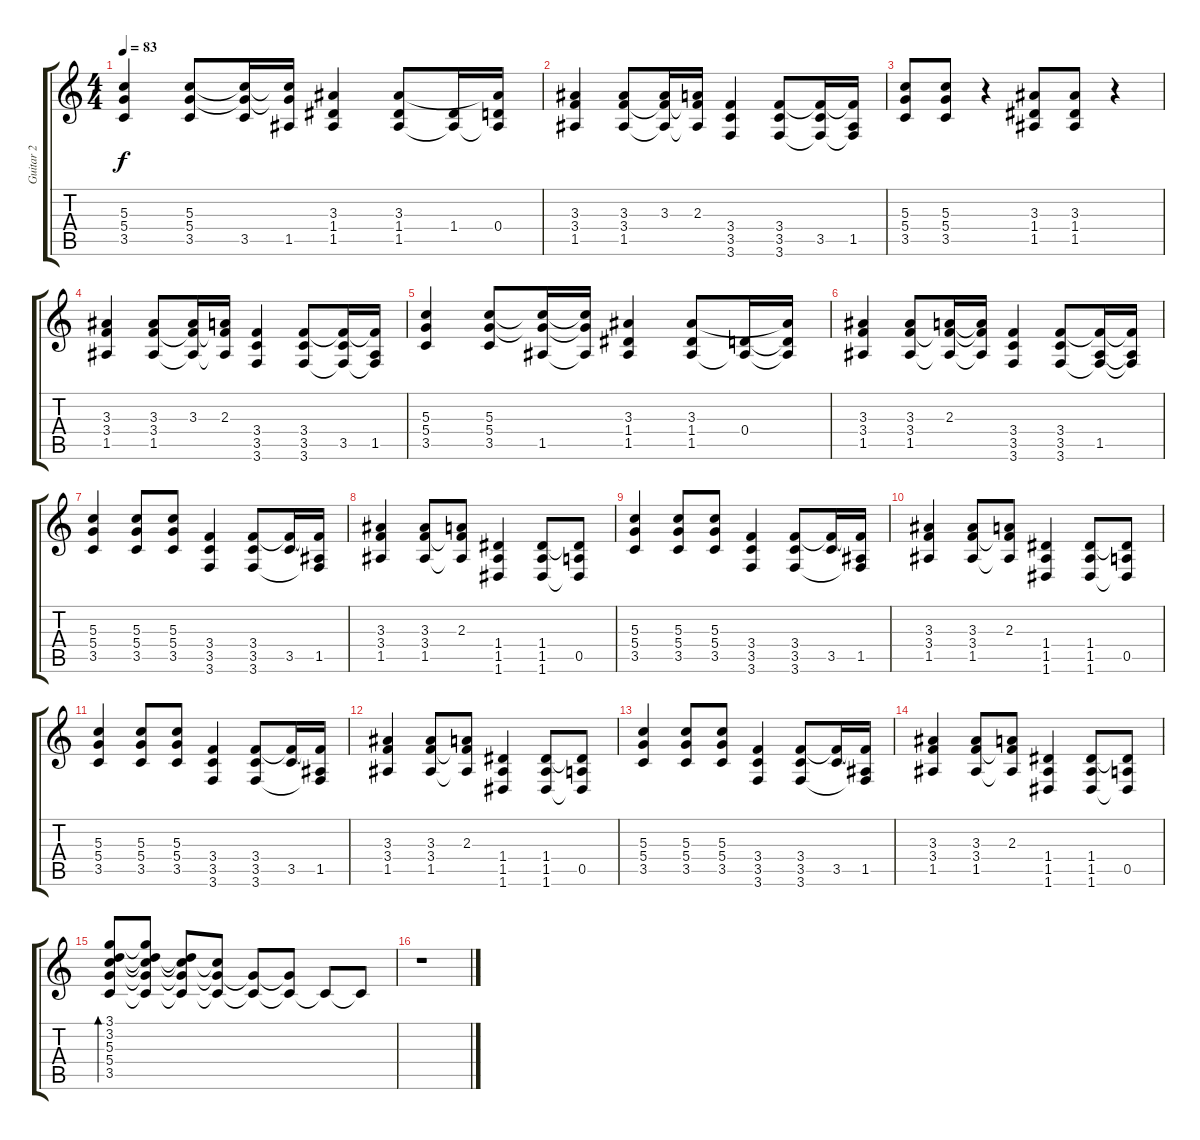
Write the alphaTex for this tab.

\track ("Guitar 2" "Guitar 2") {instrument overdrivenguitar}
\staff {score tabs}
\tuning (E4 B3 G3 D3 A2 D2) {hide}
\ts (4 4)
\tempo 83
\clef g2
\ks c
(5.3 5.4 3.5).4{dy f} (5.3 5.4 3.5).8 (5.3{t} 5.4{t} 3.5).16 (5.3{t} 5.4{t} 1.5).16 (3.3 1.4 1.5).4 (3.3 1.4 1.5).8 (1.4 1.5{t}).16 (3.3{t} 0.4 1.5{t}).16 |
(3.3 3.4 1.5).4 (3.3 3.4 1.5).8 (3.3 3.4{t} 1.5{t}).16 (2.3 3.4{t} 1.5{t}).16 (3.4 3.5 3.6).4 (3.4 3.5 3.6).8 (3.4{t} 3.5 3.6{t}).16 (3.4{t} 1.5 3.6{t}).16 |
(5.3 5.4 3.5).8 (5.3 5.4 3.5).8 r.4 (3.3 1.4 1.5).8 (3.3 1.4 1.5).8 r.4 |
(3.3 3.4 1.5).4 (3.3 3.4 1.5).8 (3.3 3.4{t} 1.5{t}).16 (2.3 3.4{t} 1.5{t}).16 (3.4 3.5 3.6).4 (3.4 3.5 3.6).8 (3.4{t} 3.5 3.6{t}).16 (3.4{t} 1.5 3.6{t}).16 |
(5.3 5.4 3.5).4 (5.3 5.4 3.5).8 (5.3{t} 5.4{t} 1.5).16 (5.3{t} 5.4{t} 1.5{t}).16 (3.3 1.4 1.5).4 (3.3 1.4 1.5).8 (0.4 1.5{t}).16 (3.3{t} 0.4{t} 1.5{t}).16 |
(3.3 3.4 1.5).4 (3.3 3.4 1.5).8 (2.3 3.4{t} 1.5{t}).16 (2.3{t} 3.4{t} 1.5{t}).16 (3.4 3.5 3.6).4 (3.4 3.5 3.6).8 (3.4{t} 1.5 3.6{t}).16 (3.4{t} 1.5{t} 3.6{t}).16 |
(5.3 5.4 3.5).4 (5.3 5.4 3.5).8 (5.3 5.4 3.5).8 (3.4 3.5 3.6).4 (3.4 3.5 3.6).8 (3.4{t} 3.5).16 (3.4{t} 1.5 3.6{t}).16 |
(3.3 3.4 1.5).4 (3.3 3.4 1.5).8 (2.3 3.4{t} 1.5{t}).8 (1.4 1.5 1.6).4 (1.4 1.5 1.6).8 (1.4{t} 0.5 1.6{t}).8 |
(5.3 5.4 3.5).4 (5.3 5.4 3.5).8 (5.3 5.4 3.5).8 (3.4 3.5 3.6).4 (3.4 3.5 3.6).8 (3.4{t} 3.5).16 (3.4{t} 1.5 3.6{t}).16 |
(3.3 3.4 1.5).4 (3.3 3.4 1.5).8 (2.3 3.4{t} 1.5{t}).8 (1.4 1.5 1.6).4 (1.4 1.5 1.6).8 (1.4{t} 0.5 1.6{t}).8 |
(5.3 5.4 3.5).4 (5.3 5.4 3.5).8 (5.3 5.4 3.5).8 (3.4 3.5 3.6).4 (3.4 3.5 3.6).8 (3.4{t} 3.5).16 (3.4{t} 1.5 3.6{t}).16 |
(3.3 3.4 1.5).4 (3.3 3.4 1.5).8 (2.3 3.4{t} 1.5{t}).8 (1.4 1.5 1.6).4 (1.4 1.5 1.6).8 (1.4{t} 0.5 1.6{t}).8 |
(5.3 5.4 3.5).4 (5.3 5.4 3.5).8 (5.3 5.4 3.5).8 (3.4 3.5 3.6).4 (3.4 3.5 3.6).8 (3.4{t} 3.5).16 (3.4{t} 1.5 3.6{t}).16 |
(3.3 3.4 1.5).4 (3.3 3.4 1.5).8 (2.3 3.4{t} 1.5{t}).8 (1.4 1.5 1.6).4 (1.4 1.5 1.6).8 (1.4{t} 0.5 1.6{t}).8 |
(3.1 3.2 5.3 5.4 3.5).8{bd 480} (3.1{t} 3.2{t} 5.3{t} 5.4{t} 3.5{t}).8 (3.2{t} 5.3{t} 5.4{t} 3.5{t}).8 (5.3{t} 5.4{t} 3.5{t}).8 (5.4{t} 3.5{t}).8 (5.4{t} 3.5{t}).8 3.5{t}.8 3.5{t}.8 |
r.1
